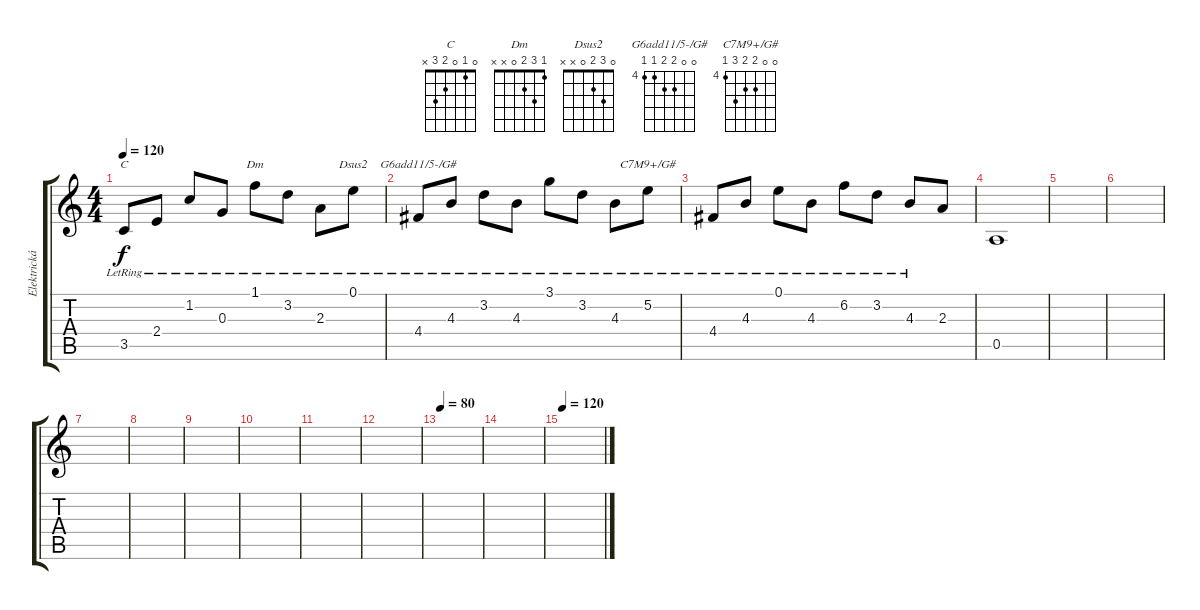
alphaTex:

\track ("Elektrická kytara" "Elektrická") {instrument electricguitarclean}
\staff {score tabs}
\tuning (E4 B3 G3 D3 A2 E2) {hide}
\chord ("C" 0 1 0 2 3 x)
\chord ("Dm" 1 3 2 0 x x)
\chord ("Dsus2" 0 3 2 0 x x)
\chord ("G6add11/5-/G#" 0 0 5 5 4 4) {firstfret 4}
\chord ("C7M9+/G#" 0 0 5 5 6 4) {firstfret 4}
\ts (4 4)
\tempo 120
\clef g2
\ks c
3.5{lr}.8{ch "C" dy f} 2.4{lr}.8 1.2{lr}.8 0.3{lr}.8 1.1{lr}.8{ch "Dm"} 3.2{lr}.8 2.3{lr}.8 0.1{lr}.8{ch "Dsus2"} |
4.4{lr}.8{ch "G6add11/5-/G#"} 4.3{lr}.8 3.2{lr}.8 4.3{lr}.8 3.1{lr}.8 3.2{lr}.8 4.3{lr}.8 5.2{lr}.8{ch "C7M9+/G#"} |
4.4{lr}.8 4.3{lr}.8 0.1{lr}.8 4.3{lr}.8 6.2{lr}.8 3.2{lr}.8 4.3{lr}.8 2.3.8 |
0.5.1 |
|
|
|
|
|
|
|
|
\tempo 80
|
|
\tempo 120
